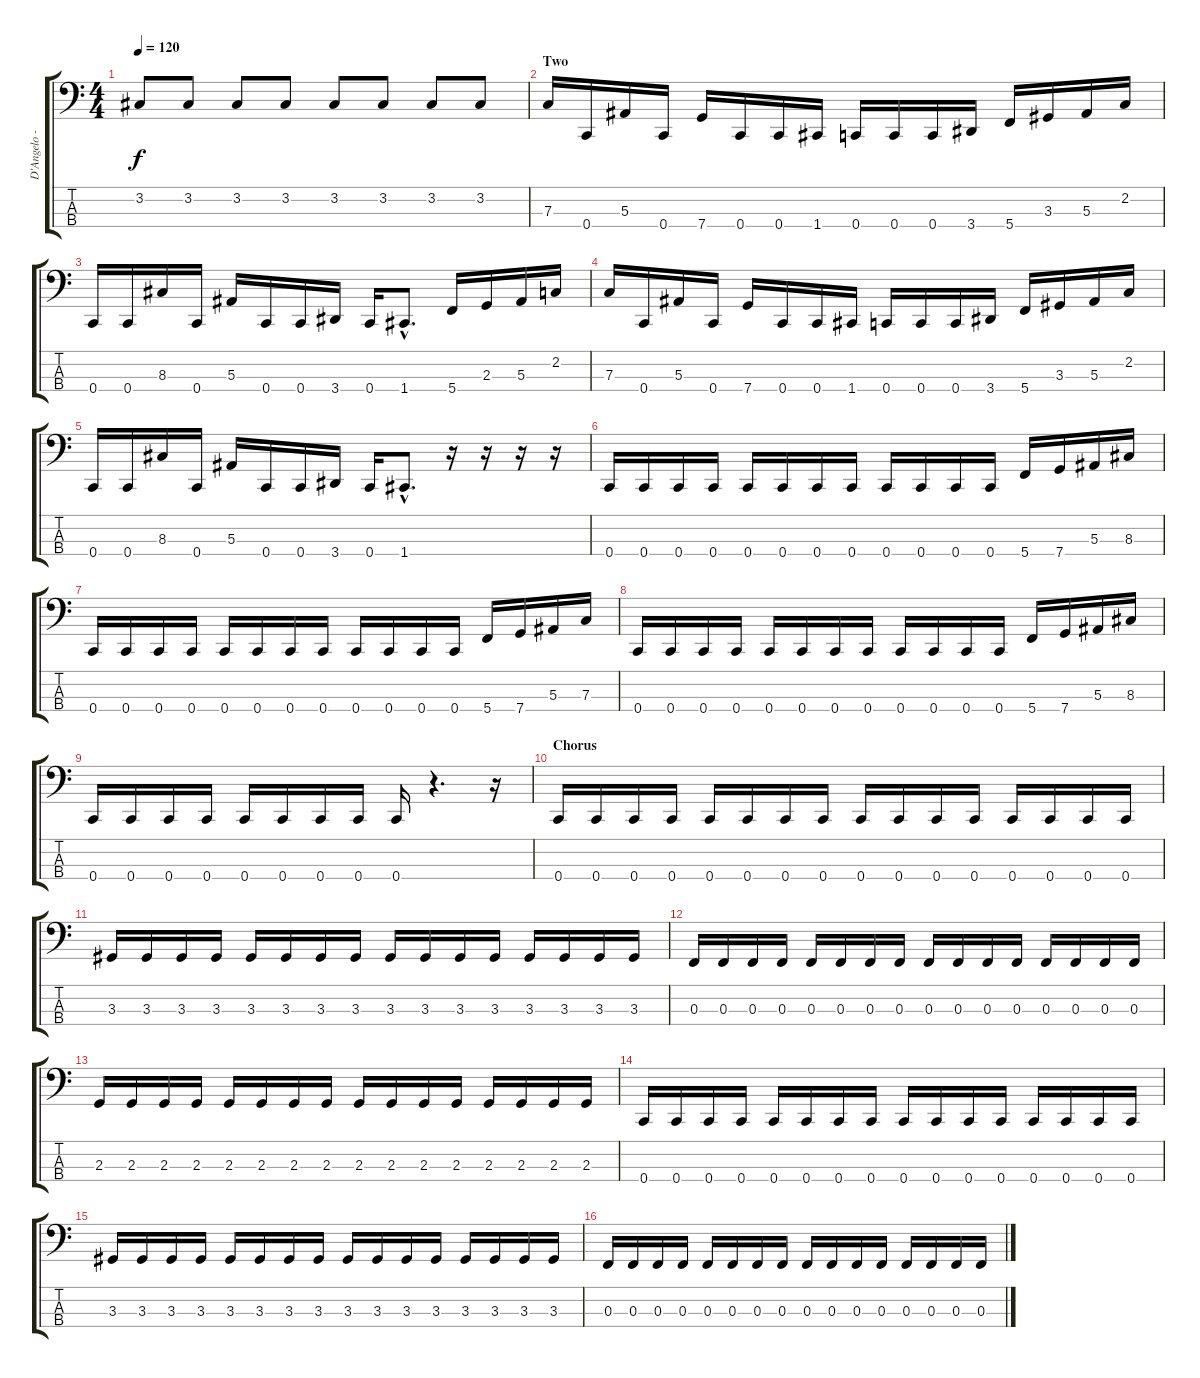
\track ("D'Angelo - Bass" "D'Angelo -") {instrument electricbasspick}
\staff {score tabs}
\tuning (Eb2 Bb1 F1 C1) {hide}
\ts (4 4)
\tempo 120
\clef f4
\ks c
3.2.8{dy f} 3.2.8 3.2.8 3.2.8 3.2.8 3.2.8 3.2.8 3.2.8 |
\section ("" "Two")
7.3.16 0.4.16 5.3.16 0.4.16 7.4.16 0.4.16 0.4.16 1.4.16 0.4.16 0.4.16 0.4.16 3.4.16 5.4.16 3.3.16 5.3.16 2.2.16 |
0.4.16 0.4.16 8.3.16 0.4.16 5.3.16 0.4.16 0.4.16 3.4.16 0.4.16 1.4{hac}.8{d} 5.4.16 2.3.16 5.3.16 2.2.16 |
7.3.16 0.4.16 5.3.16 0.4.16 7.4.16 0.4.16 0.4.16 1.4.16 0.4.16 0.4.16 0.4.16 3.4.16 5.4.16 3.3.16 5.3.16 2.2.16 |
0.4.16 0.4.16 8.3.16 0.4.16 5.3.16 0.4.16 0.4.16 3.4.16 0.4.16 1.4{hac}.8{d} r.16 r.16 r.16 r.16 |
0.4.16 0.4.16 0.4.16 0.4.16 0.4.16 0.4.16 0.4.16 0.4.16 0.4.16 0.4.16 0.4.16 0.4.16 5.4.16 7.4.16 5.3.16 8.3.16 |
0.4.16 0.4.16 0.4.16 0.4.16 0.4.16 0.4.16 0.4.16 0.4.16 0.4.16 0.4.16 0.4.16 0.4.16 5.4.16 7.4.16 5.3.16 7.3.16 |
0.4.16 0.4.16 0.4.16 0.4.16 0.4.16 0.4.16 0.4.16 0.4.16 0.4.16 0.4.16 0.4.16 0.4.16 5.4.16 7.4.16 5.3.16 8.3.16 |
0.4.16 0.4.16 0.4.16 0.4.16 0.4.16 0.4.16 0.4.16 0.4.16 0.4.16 r.4{d} r.16 |
\section ("" "Chorus")
0.4.16 0.4.16 0.4.16 0.4.16 0.4.16 0.4.16 0.4.16 0.4.16 0.4.16 0.4.16 0.4.16 0.4.16 0.4.16 0.4.16 0.4.16 0.4.16 |
3.3.16 3.3.16 3.3.16 3.3.16 3.3.16 3.3.16 3.3.16 3.3.16 3.3.16 3.3.16 3.3.16 3.3.16 3.3.16 3.3.16 3.3.16 3.3.16 |
0.3.16 0.3.16 0.3.16 0.3.16 0.3.16 0.3.16 0.3.16 0.3.16 0.3.16 0.3.16 0.3.16 0.3.16 0.3.16 0.3.16 0.3.16 0.3.16 |
2.3.16 2.3.16 2.3.16 2.3.16 2.3.16 2.3.16 2.3.16 2.3.16 2.3.16 2.3.16 2.3.16 2.3.16 2.3.16 2.3.16 2.3.16 2.3.16 |
0.4.16 0.4.16 0.4.16 0.4.16 0.4.16 0.4.16 0.4.16 0.4.16 0.4.16 0.4.16 0.4.16 0.4.16 0.4.16 0.4.16 0.4.16 0.4.16 |
3.3.16 3.3.16 3.3.16 3.3.16 3.3.16 3.3.16 3.3.16 3.3.16 3.3.16 3.3.16 3.3.16 3.3.16 3.3.16 3.3.16 3.3.16 3.3.16 |
0.3.16 0.3.16 0.3.16 0.3.16 0.3.16 0.3.16 0.3.16 0.3.16 0.3.16 0.3.16 0.3.16 0.3.16 0.3.16 0.3.16 0.3.16 0.3.16
